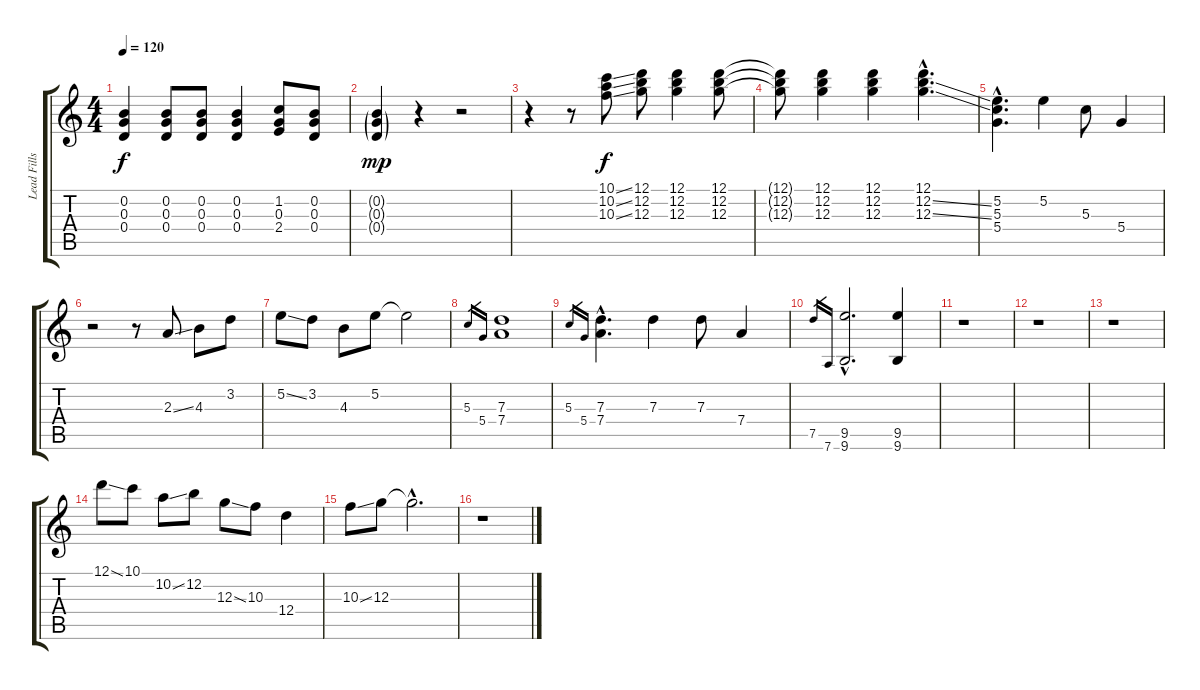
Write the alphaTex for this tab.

\track ("Lead Fills" "Lead Fills") {instrument electricguitarclean}
\staff {score tabs}
\tuning (D4 B3 G3 D3 G3 D2) {hide}
\ts (4 4)
\tempo 120
\clef g2
\ks c
(0.2 0.3 0.4).4{dy f} (0.2 0.3 0.4).8 (0.2 0.3 0.4).8 (0.2 0.3 0.4).4 (1.2 0.3 2.4).8 (0.2 0.3 0.4).8 |
(0.2{g} 0.3{g} 0.4{g}).4{dy mp} r.4 r.2 |
r.4 r.8 (10.1{ss} 10.2{ss} 10.3{ss}).8{dy f} (12.1 12.2 12.3).8 (12.1 12.2 12.3).4 (12.1 12.2 12.3).8 |
(12.1{t} 12.2{t} 12.3{t}).8 (12.1 12.2 12.3).4 (12.1 12.2 12.3).4 (12.1{hac} 12.2{ss hac} 12.3{ss hac}).4{d} |
(5.2{hac} 5.3{hac} 5.4{hac}).4{d} 5.2.4 5.3.8 5.4.4 |
r.2 r.8 2.3{ss}.8 4.3.8 3.2.8 |
5.2{ss}.8 3.2.8 4.3.8 5.2.8 5.2{t}.2 |
5.3.16{gr} 5.4.16{gr} (7.3 7.4).1 |
5.3.16{gr} 5.4.16{gr} (7.3{hac} 7.4{hac}).4{d} 7.3.4 7.3.8 7.4.4 |
7.5.16{gr} 7.6.16{gr} (9.5{hac} 9.6{hac}).2{d} (9.5 9.6).4 |
r.1 |
r.1 |
r.1 |
12.1{ss}.8 10.1.8 10.2{ss}.8 12.2.8 12.3{ss}.8 10.3.8 12.4.4 |
10.3{ss}.8 12.3.8 12.3{hac t}.2{d} |
r.1
